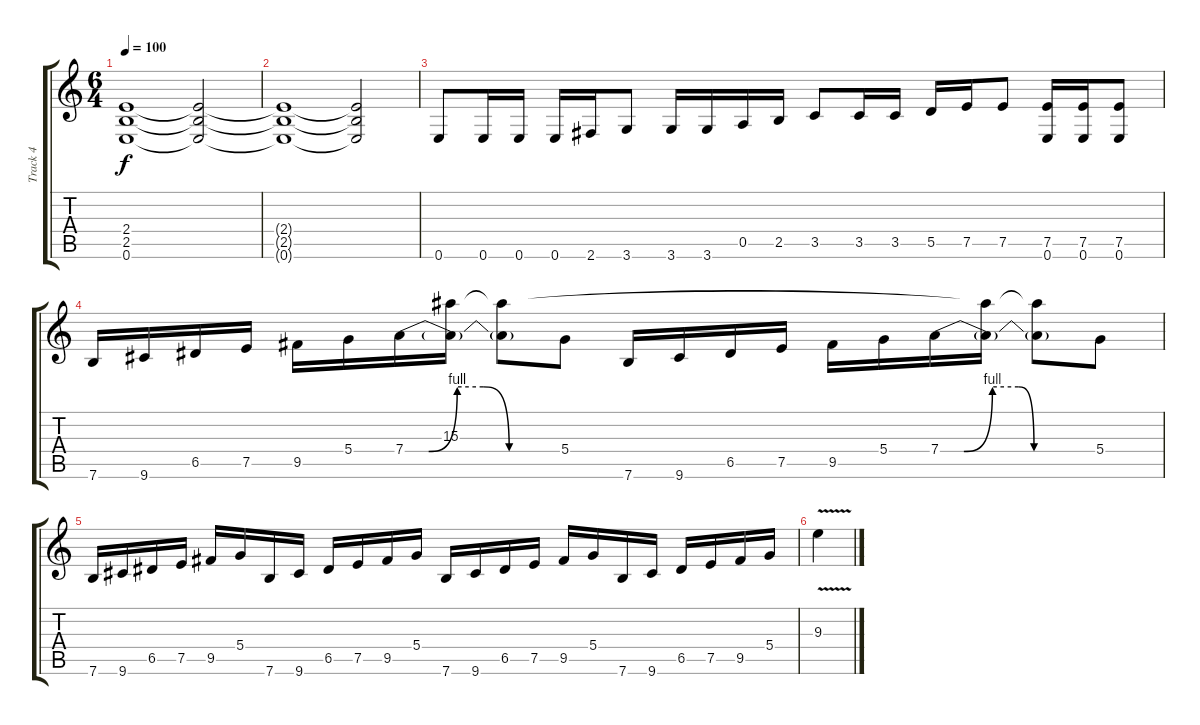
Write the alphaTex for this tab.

\track ("Track 4" "Track 4") {instrument distortionguitar}
\staff {score tabs}
\tuning (E4 B3 G3 D3 A2 E2) {hide}
\ts (6 4)
\tempo 100
\clef g2
\ks c
(2.4{t} 2.5{t} 0.6{t}).1{dy f} (2.4{t} 2.5{t} 0.6{t}).2 |
(2.4{t} 2.5{t} 0.6{t}).1 (2.4{t} 2.5{t} 0.6{t}).2 |
0.6.8 0.6.16 0.6.16 0.6.16 2.6.16 3.6.8 3.6.16 3.6.16 0.5.16 2.5.16 3.5.8 3.5.16 3.5.16 5.5.16 7.5.16 7.5.8 (7.5 0.6).16 (7.5 0.6).16 (7.5 0.6).8 |
7.6.16 9.6.16 6.5.16 7.5.16 9.5.16 5.4.16 7.4{be (custom 0 0 9 0 20 4 30 4 40 0 60 0)}.16 (15.3 7.4{t}).16 (15.3{t} 7.4{t}).8 5.4.8 7.6.16 9.6.16 6.5.16 7.5.16 9.5.16 5.4.16 7.4{be (custom 0 0 9 0 20 4 30 4 36 0 60 0)}.16 (15.3{t} 7.4{t}).16 (15.3{t} 7.4{t}).8 5.4.8 |
7.6.16 9.6.16 6.5.16 7.5.16 9.5.16 5.4.16 7.6.16 9.6.16 6.5.16 7.5.16 9.5.16 5.4.16 7.6.16 9.6.16 6.5.16 7.5.16 9.5.16 5.4.16 7.6.16 9.6.16 6.5.16 7.5.16 9.5.16 5.4.16 |
9.3{v}.4
